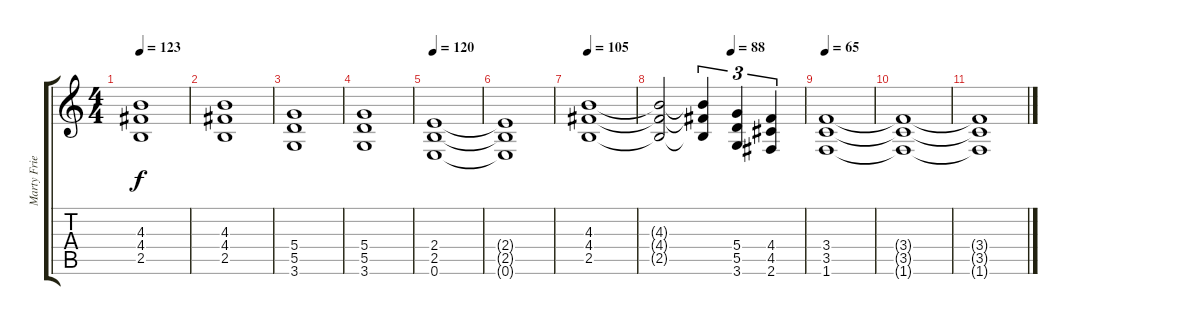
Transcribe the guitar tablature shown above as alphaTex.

\track ("Marty Friedman" "Marty Frie") {instrument acousticguitarsteel}
\staff {score tabs}
\tuning (E4 B3 G3 D3 A2 E2) {hide}
\ts (4 4)
\tempo 123
\clef g2
\ks c
(4.3 4.4 2.5).1{dy f} |
(4.3 4.4 2.5).1 |
(5.4 5.5 3.6).1 |
(5.4 5.5 3.6).1 |
\tempo 120
(2.4 2.5 0.6).1 |
(2.4{t} 2.5{t} 0.6{t}).1 |
\tempo 105
(4.3 4.4 2.5).1 |
\tempo (88 0.5)
(4.3{t} 4.4{t} 2.5{t}).2 (4.3{t} 4.4{t} 2.5{t}).4{tu (3 2)} (5.4 5.5 3.6).4{tu (3 2)} (4.4 4.5 2.6).4{tu (3 2)} |
\tempo 65
(3.4 3.5 1.6).1 |
(3.4{t} 3.5{t} 1.6{t}).1 |
(3.4{t} 3.5{t} 1.6{t}).1
